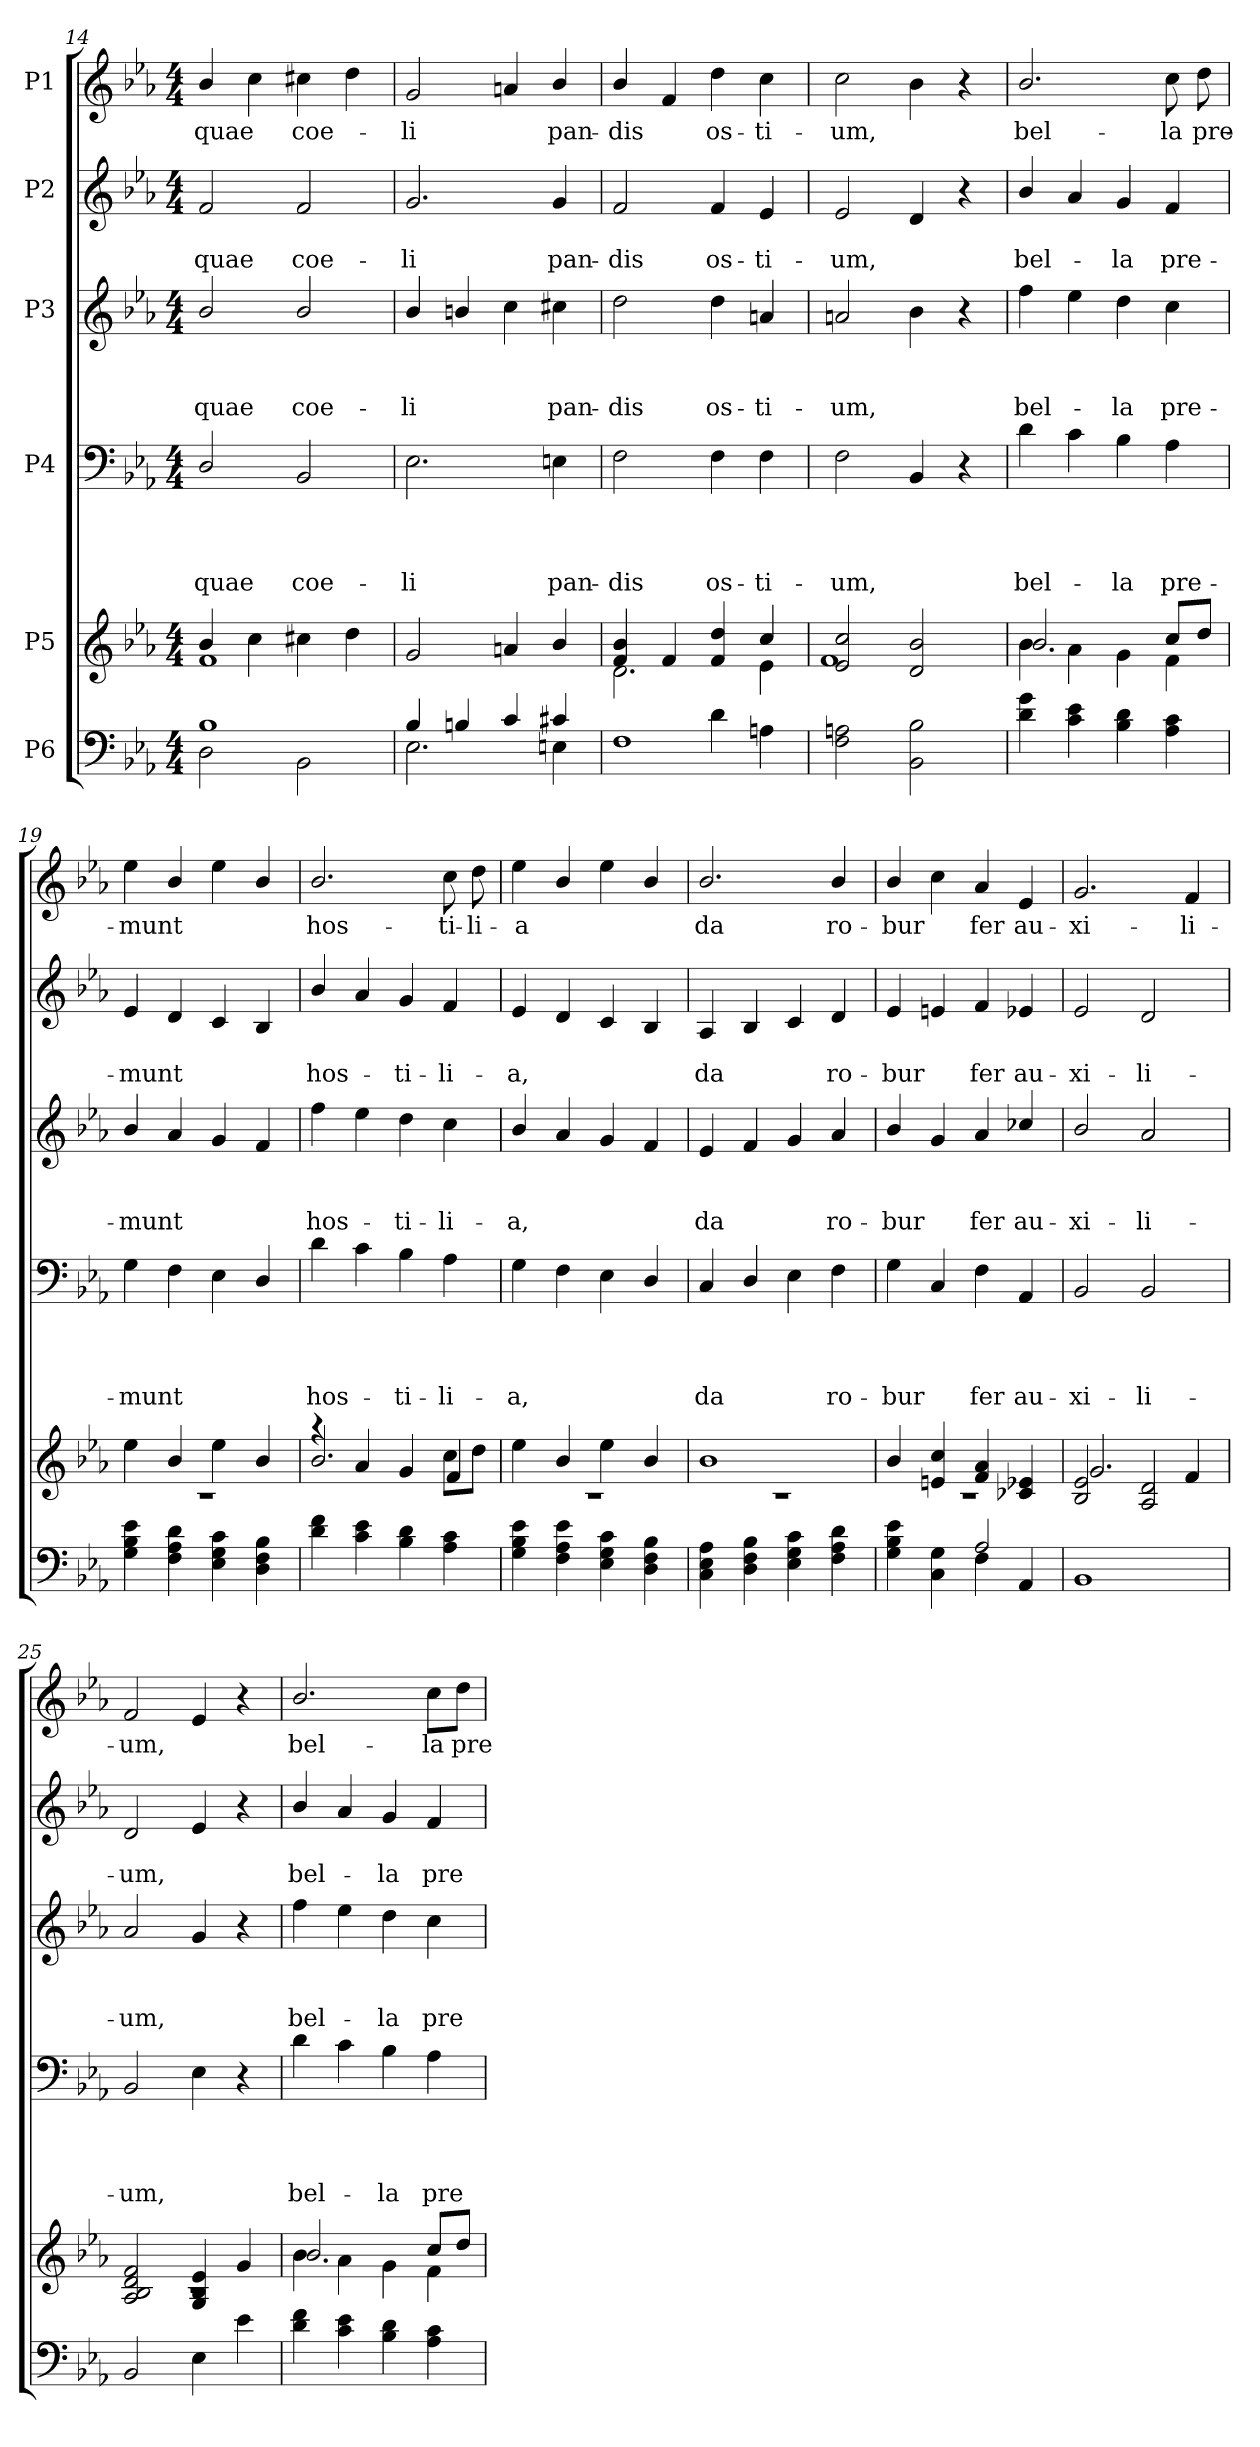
**kern	**kern	**kern	**text	**text	**text	**text	**kern	**text	**text	**text	**kern	**text	**text	**kern	**text
*part6	*part5	*part4	*part4	*part4	*part4	*part4	*part3	*part3	*part3	*part3	*part2	*part2	*part2	*part1	*part1
*staff6	*staff5	*staff4	*staff4	*staff4	*staff4	*staff4	*staff3	*staff3	*staff3	*staff3	*staff2	*staff2	*staff2	*staff1	*staff1
*I"P6	*I"P5	*I"P4	*	*	*	*	*I"P3	*	*	*	*I"P2	*	*	*I"P1	*
!!LO:PB:g=z
*clefF4	*clefG2	*clefF4	*	*	*	*	*clefG2	*	*	*	*clefG2	*	*	*clefG2	*
*k[b-e-a-]	*k[b-e-a-]	*k[b-e-a-]	*	*	*	*	*k[b-e-a-]	*	*	*	*k[b-e-a-]	*	*	*k[b-e-a-]	*
*E-:	*E-:	*E-:	*	*	*	*	*E-:	*	*	*	*E-:	*	*	*E-:	*
*M4/4	*M4/4	*M4/4	*	*	*	*	*M4/4	*	*	*	*M4/4	*	*	*M4/4	*
=14	=14	=14	=14	=14	=14	=14	=14	=14	=14	=14	=14	=14	=14	=14	=14
*^	*^	*	*	*	*	*	*	*	*	*	*	*	*	*	*
!	!	!	!	!	!	!	!	!LO:LY:b	!	!	!	!LO:LY:b	!	!	!LO:LY:b	!	!LO:LY:b
2D\	1B-	4b-/	1f	2D/	.	.	.	quae	2b-/	.	.	quae	2f/	.	quae	4b-/	quae
.	.	4cc\	.	.	.	.	.	.	.	.	.	.	.	.	.	4cc\	.
!	!	!	!	!	!	!	!	!LO:LY:b	!	!	!	!LO:LY:b	!	!	!LO:LY:b	!	!LO:LY:b
2BB-\	.	4cc#X\	.	2BB-/	.	.	.	coe-	2b-/	.	.	coe-	2f/	.	coe-	4cc#X\	coe-
.	.	4dd\	.	.	.	.	.	.	.	.	.	.	.	.	.	4dd\	.
=15	=15	=15	=15	=15	=15	=15	=15	=15	=15	=15	=15	=15	=15	=15	=15	=15	=15
!	!	!	!	!	!	!	!	!LO:LY:b	!	!	!	!LO:LY:b	!	!	!LO:LY:b	!	!LO:LY:b
4B-/	2.E-\	2g/	1ryy	2.E-\	.	.	.	-li	4b-/	.	.	-li	2.g/	.	-li	2g/	-li
4Bn/	.	.	.	.	.	.	.	.	4bn/	.	.	.	.	.	.	.	.
4c/	.	4an/	.	.	.	.	.	.	4cc\	.	.	.	.	.	.	4an/	.
!	!	!	!	!	!	!	!	!LO:LY:b	!	!	!	!LO:LY:b	!	!	!LO:LY:b	!	!LO:LY:b
4c#X/	4En\	4b-/	.	4En\	.	.	.	pan-	4cc#X\	.	.	pan-	4g/	.	pan-	4b-/	pan-
=16	=16	=16	=16	=16	=16	=16	=16	=16	=16	=16	=16	=16	=16	=16	=16	=16	=16
!	!	!	!	!	!	!	!	!LO:LY:b	!	!	!	!LO:LY:b	!	!	!LO:LY:b	!	!LO:LY:b
2ryy	1F	4f/ 4b-/	2.d\	2F\	.	.	.	-dis	2dd\	.	.	-dis	2f/	.	-dis	4b-/	-dis
.	.	4f/	.	.	.	.	.	.	.	.	.	.	.	.	.	4f/	.
!	!	!	!	!	!	!	!	!LO:LY:b	!	!	!	!LO:LY:b	!	!	!LO:LY:b	!	!LO:LY:b
4d\	.	4f/ 4dd/	.	4F\	.	.	.	os-	4dd\	.	.	os-	4f/	.	os-	4dd\	os-
!	!	!	!	!	!	!	!	!LO:LY:b	!	!	!	!LO:LY:b	!	!	!LO:LY:b	!	!LO:LY:b
4An\	.	4cc/	4e-\	4F\	.	.	.	-ti-	4an/	.	.	-ti-	4e-/	.	-ti-	4cc\	-ti-
=17	=17	=17	=17	=17	=17	=17	=17	=17	=17	=17	=17	=17	=17	=17	=17	=17	=17
!	!	!	!	!	!	!	!	!LO:LY:b	!	!	!	!LO:LY:b	!	!	!LO:LY:b	!	!LO:LY:b
2F\ 2An\	1ryy	2e-/ 2cc/	1f	2F\	.	.	.	-um,	2an/	.	.	-um,	2e-/	.	-um,	2cc\	-um,
2BB-\ 2B-\	.	2d/ 2b-/	.	4BB-/	.	.	.	.	4b-\	.	.	.	4d/	.	.	4b-\	.
.	.	.	.	4r	.	.	.	.	4r	.	.	.	4r	.	.	4r	.
=18	=18	=18	=18	=18	=18	=18	=18	=18	=18	=18	=18	=18	=18	=18	=18	=18	=18
!	!	!	!	!	!	!	!	!LO:LY:b	!	!	!	!LO:LY:b	!	!	!LO:LY:b	!	!LO:LY:b
4d\ 4g\	1ryy	4b-\	2.b-/	4d\	.	.	.	bel-	4ff\	.	.	bel-	4b-/	.	bel-	2.b-/	bel-
4c\ 4e-\	.	4a-\	.	4c\	.	.	.	.	4ee-\	.	.	.	4a-/	.	.	.	.
!	!	!	!	!	!	!	!	!LO:LY:b	!	!	!	!LO:LY:b	!	!	!LO:LY:b	!	!
4B-\ 4d\	.	4g\	.	4B-\	.	.	.	-la	4dd\	.	.	-la	4g/	.	-la	.	.
!	!	!	!	!	!	!	!	!LO:LY:b	!	!	!	!LO:LY:b	!	!	!LO:LY:b	!	!LO:LY:b
4A-\ 4c\	.	8cc/L	4f\	4A-\	.	.	.	pre-	4cc\	.	.	pre-	4f/	.	pre-	8cc\	-la
!	!	!	!	!	!	!	!	!	!	!	!	!	!	!	!	!	!LO:LY:b
.	.	8dd/J	.	.	.	.	.	.	.	.	.	.	.	.	.	8dd\	pre-
=19	=19	=19	=19	=19	=19	=19	=19	=19	=19	=19	=19	=19	=19	=19	=19	=19	=19
!	!	!	!	!	!	!	!	!LO:LY:b	!	!	!	!LO:LY:b	!	!	!LO:LY:b	!	!LO:LY:b
4G\ 4B-\ 4e-\	1ryy	4ee-\	1rc	4G\	.	.	.	-munt	4b-/	.	.	-munt	4e-/	.	-munt	4ee-\	-munt
4F\ 4A-\ 4d\	.	4b-/	.	4F\	.	.	.	.	4a-/	.	.	.	4d/	.	.	4b-/	.
4E-\ 4G\ 4c\	.	4ee-\	.	4E-\	.	.	.	.	4g/	.	.	.	4c/	.	.	4ee-\	.
4D\ 4F\ 4B-\	.	4b-/	.	4D/	.	.	.	.	4f/	.	.	.	4B-/	.	.	4b-/	.
!!LO:LB:g=z
=20	=20	=20	=20	=20	=20	=20	=20	=20	=20	=20	=20	=20	=20	=20	=20	=20	=20
!	!	!	!	!	!	!	!	!LO:LY:b	!	!	!	!LO:LY:b	!	!	!LO:LY:b	!	!LO:LY:b
4d\ 4f\	1ryy	4raa	2.b-/	4d\	.	.	.	hos-	4ff\	.	.	hos-	4b-/	.	hos-	2.b-/	hos-
4c\ 4e-\	.	4a-/	.	4c\	.	.	.	.	4ee-\	.	.	.	4a-/	.	.	.	.
!	!	!	!	!	!	!	!	!LO:LY:b	!	!	!	!LO:LY:b	!	!	!LO:LY:b	!	!
4B-\ 4d\	.	4g/	.	4B-\	.	.	.	-ti-	4dd\	.	.	-ti-	4g/	.	-ti-	.	.
!	!	!	!	!	!	!	!	!LO:LY:b	!	!	!	!LO:LY:b	!	!	!LO:LY:b	!	!LO:LY:b
4A-\ 4c\	.	8cc\L	4f/	4A-\	.	.	.	-li-	4cc\	.	.	-li-	4f/	.	-li-	8cc\	-ti-
!	!	!	!	!	!	!	!	!	!	!	!	!	!	!	!	!	!LO:LY:b
.	.	8dd\J	.	.	.	.	.	.	.	.	.	.	.	.	.	8dd\	-li-
=21	=21	=21	=21	=21	=21	=21	=21	=21	=21	=21	=21	=21	=21	=21	=21	=21	=21
!	!	!	!	!	!	!	!	!LO:LY:b	!	!	!	!LO:LY:b	!	!	!LO:LY:b	!	!LO:LY:b
4G\ 4B-\ 4e-\	1ryy	4ee-\	1rc	4G\	.	.	.	-a,	4b-/	.	.	-a,	4e-/	.	-a,	4ee-\	-a
4F\ 4A-\ 4e-\	.	4b-/	.	4F\	.	.	.	.	4a-/	.	.	.	4d/	.	.	4b-/	.
4E-\ 4G\ 4c\	.	4ee-\	.	4E-\	.	.	.	.	4g/	.	.	.	4c/	.	.	4ee-\	.
4D\ 4F\ 4B-\	.	4b-/	.	4D/	.	.	.	.	4f/	.	.	.	4B-/	.	.	4b-/	.
=22	=22	=22	=22	=22	=22	=22	=22	=22	=22	=22	=22	=22	=22	=22	=22	=22	=22
!	!	!	!	!	!	!	!	!LO:LY:b	!	!	!	!LO:LY:b	!	!	!LO:LY:b	!	!LO:LY:b
4C\ 4E-\ 4A-\	1ryy	1b-	1rc	4C/	.	.	.	da	4e-/	.	.	da	4A-/	.	da	2.b-/	da
4D\ 4F\ 4B-\	.	.	.	4D/	.	.	.	.	4f/	.	.	.	4B-/	.	.	.	.
4E-\ 4G\ 4c\	.	.	.	4E-\	.	.	.	.	4g/	.	.	.	4c/	.	.	.	.
!	!	!	!	!	!	!	!	!LO:LY:b	!	!	!	!LO:LY:b	!	!	!LO:LY:b	!	!LO:LY:b
4F\ 4A-\ 4d\	.	.	.	4F\	.	.	.	ro-	4a-/	.	.	ro-	4d/	.	ro-	4b-/	ro-
=23	=23	=23	=23	=23	=23	=23	=23	=23	=23	=23	=23	=23	=23	=23	=23	=23	=23
!	!	!	!	!	!	!	!	!LO:LY:b	!	!	!	!LO:LY:b	!	!	!LO:LY:b	!	!LO:LY:b
4G\ 4B-\ 4e-\	2ryy	4b-/	1rc	4G\	.	.	.	-bur	4b-/	.	.	-bur	4e-/	.	-bur	4b-/	-bur
4C\ 4G\	.	4en/ 4cc/	.	4C/	.	.	.	.	4g/	.	.	.	4en/	.	.	4cc\	.
!	!	!	!	!	!	!	!	!LO:LY:b	!	!	!	!LO:LY:b	!	!	!LO:LY:b	!	!LO:LY:b
4F\	2A-/	4f/ 4a-/	.	4F\	.	.	.	fer	4a-/	.	.	fer	4f/	.	fer	4a-/	fer
!	!	!	!	!	!	!	!	!LO:LY:b	!	!	!	!LO:LY:b	!	!	!LO:LY:b	!	!LO:LY:b
4AA-/	.	4c-X/ 4e-X/	.	4AA-/	.	.	.	au-	4cc-X/	.	.	au-	4e-X/	.	au-	4e-/	au-
=24	=24	=24	=24	=24	=24	=24	=24	=24	=24	=24	=24	=24	=24	=24	=24	=24	=24
!	!	!	!	!	!	!	!	!LO:LY:b	!	!	!	!LO:LY:b	!	!	!LO:LY:b	!	!LO:LY:b
1BB-	1ryy	2B-/ 2e-/	2.g/	2BB-/	.	.	.	-xi-	2b-/	.	.	-xi-	2e-/	.	-xi-	2.g/	-xi-
!	!	!	!	!	!	!	!	!LO:LY:b	!	!	!	!LO:LY:b	!	!	!LO:LY:b	!	!
.	.	2A-/ 2d/	.	2BB-/	.	.	.	-li-	2a-/	.	.	-li-	2d/	.	-li-	.	.
!	!	!	!	!	!	!	!	!	!	!	!	!	!	!	!	!	!LO:LY:b
.	.	.	4f/	.	.	.	.	.	.	.	.	.	.	.	.	4f/	-li-
=25	=25	=25	=25	=25	=25	=25	=25	=25	=25	=25	=25	=25	=25	=25	=25	=25	=25
!	!	!	!	!	!	!	!	!LO:LY:b	!	!	!	!LO:LY:b	!	!	!LO:LY:b	!	!LO:LY:b
2BB-/	1ryy	2A-/ 2B-/ 2d/ 2f/	1rc	2BB-/	.	.	.	-um,	2a-/	.	.	-um,	2d/	.	-um,	2f/	-um,
4E-\	.	4G/ 4B-/ 4e-/	.	4E-\	.	.	.	.	4g/	.	.	.	4e-/	.	.	4e-/	.
4e-\	.	4g/	.	4r	.	.	.	.	4r	.	.	.	4r	.	.	4r	.
!!LO:PB:g=z
=26	=26	=26	=26	=26	=26	=26	=26	=26	=26	=26	=26	=26	=26	=26	=26	=26	=26
!	!	!	!	!	!	!	!	!LO:LY:b	!	!	!	!LO:LY:b	!	!	!LO:LY:b	!	!LO:LY:b
4d\ 4f\	1ryy	4b-\	2.b-/	4d\	.	.	.	bel-	4ff\	.	.	bel-	4b-/	.	bel-	2.b-/	bel-
4c\ 4e-\	.	4a-\	.	4c\	.	.	.	.	4ee-\	.	.	.	4a-/	.	.	.	.
!	!	!	!	!	!	!	!	!LO:LY:b	!	!	!	!LO:LY:b	!	!	!LO:LY:b	!	!
4B-\ 4d\	.	4g\	.	4B-\	.	.	.	-la	4dd\	.	.	-la	4g/	.	-la	.	.
!	!	!	!	!	!	!	!	!LO:LY:b	!	!	!	!LO:LY:b	!	!	!LO:LY:b	!	!LO:LY:b
4A-\ 4c\	.	8cc/L	4f\	4A-\	.	.	.	pre-	4cc\	.	.	pre-	4f/	.	pre-	8cc\L	-la
!	!	!	!	!	!	!	!	!	!	!	!	!	!	!	!	!	!LO:LY:b
.	.	8dd/J	.	.	.	.	.	.	.	.	.	.	.	.	.	8dd\J	pre-
*v	*v	*	*	*	*	*	*	*	*	*	*	*	*	*	*	*	*
*	*v	*v	*	*	*	*	*	*	*	*	*	*	*	*	*	*
=	=	=	=	=	=	=	=	=	=	=	=	=	=	=	=
*-	*-	*-	*-	*-	*-	*-	*-	*-	*-	*-	*-	*-	*-	*-	*-
